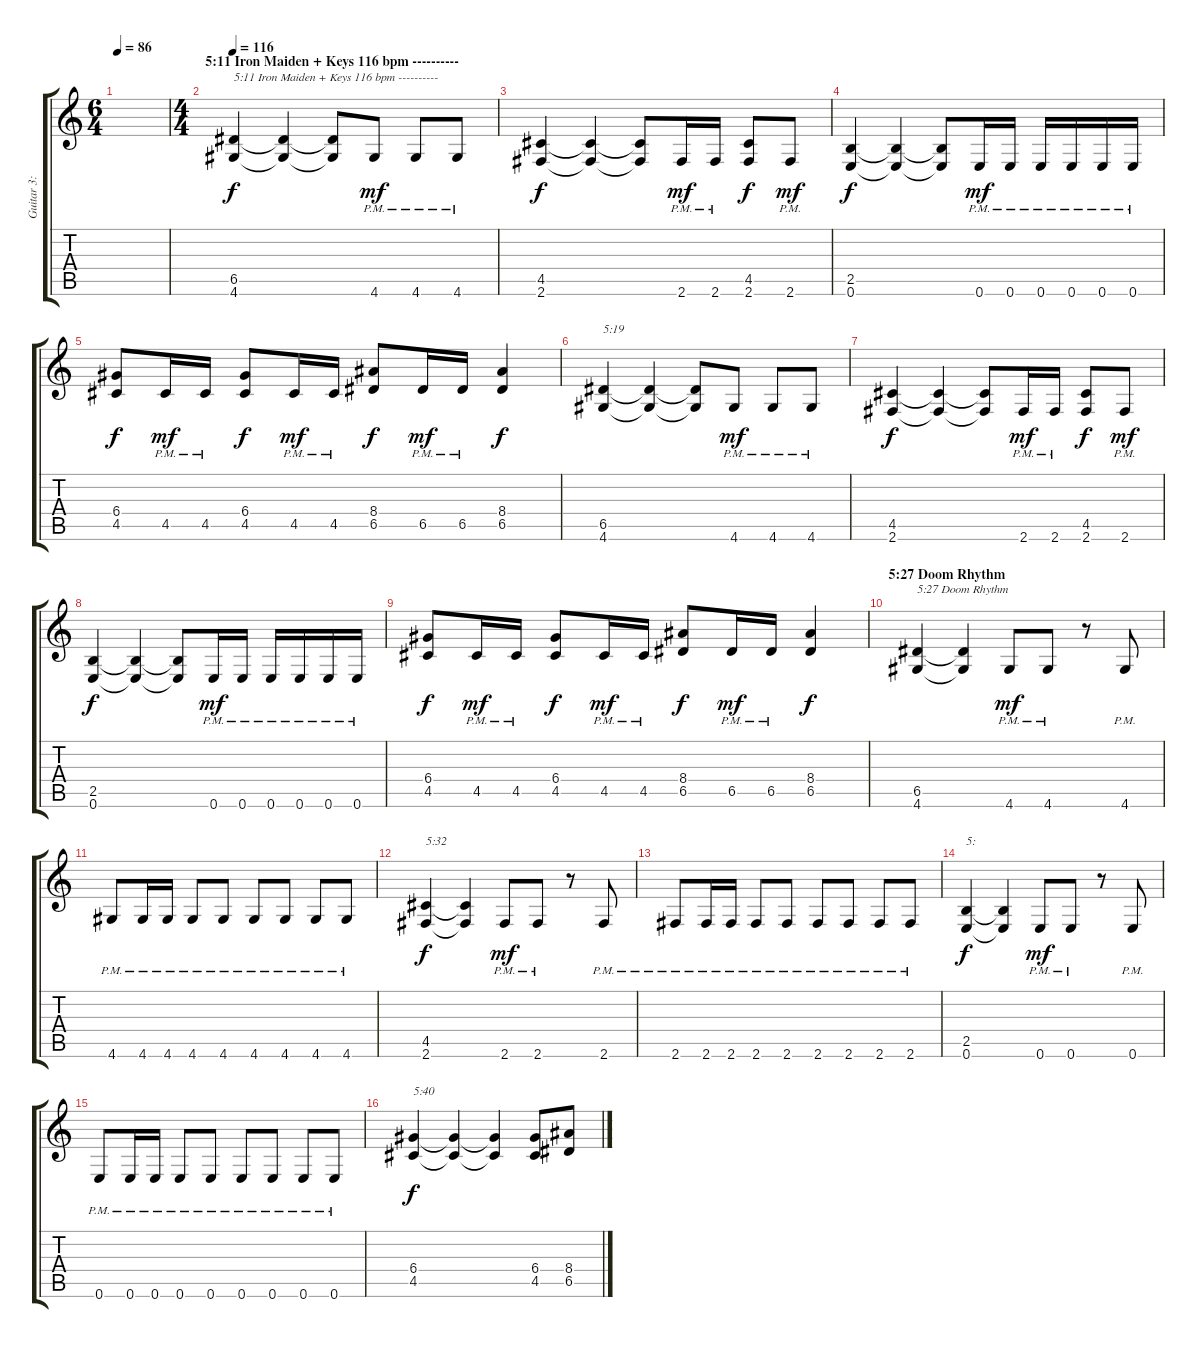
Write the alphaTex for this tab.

\track ("Guitar 3: Rhythm Double & Outro" "Guitar 3: ") {instrument overdrivenguitar}
\staff {score tabs}
\tuning (E4 B3 G3 D3 A2 E2) {hide}
\ts (6 4)
\tempo 86
\clef g2
\ks c
|
\ts (4 4)
\section ("" "5:11 Iron Maiden + Keys 116 bpm ----------")
\tempo 116
(6.5 4.6).4{txt "5:11 Iron Maiden + Keys 116 bpm ----------"} (6.5{t} 4.6{t}).4 (6.5{t} 4.6{t}).8 4.6{pm}.8{dy mf} 4.6{pm}.8 4.6{pm}.8 |
(4.5 2.6).4{dy f} (4.5{t} 2.6{t}).4 (4.5{t} 2.6{t}).8 2.6{pm}.16{dy mf} 2.6{pm}.16 (4.5 2.6).8{dy f} 2.6{pm}.8{dy mf} |
(2.5 0.6).4{dy f} (2.5{t} 0.6{t}).4 (2.5{t} 0.6{t}).8 0.6{pm}.16{dy mf} 0.6{pm}.16 0.6{pm}.16 0.6{pm}.16 0.6{pm}.16 0.6{pm}.16 |
(6.4 4.5).8{dy f} 4.5{pm}.16{dy mf} 4.5{pm}.16 (6.4 4.5).8{dy f} 4.5{pm}.16{dy mf} 4.5{pm}.16 (8.4 6.5).8{dy f} 6.5{pm}.16{dy mf} 6.5{pm}.16 (8.4 6.5).4{dy f} |
(6.5 4.6).4{txt "5:19"} (6.5{t} 4.6{t}).4 (6.5{t} 4.6{t}).8 4.6{pm}.8{dy mf} 4.6{pm}.8 4.6{pm}.8 |
(4.5 2.6).4{dy f} (4.5{t} 2.6{t}).4 (4.5{t} 2.6{t}).8 2.6{pm}.16{dy mf} 2.6{pm}.16 (4.5 2.6).8{dy f} 2.6{pm}.8{dy mf} |
(2.5 0.6).4{dy f} (2.5{t} 0.6{t}).4 (2.5{t} 0.6{t}).8 0.6{pm}.16{dy mf} 0.6{pm}.16 0.6{pm}.16 0.6{pm}.16 0.6{pm}.16 0.6{pm}.16 |
(6.4 4.5).8{dy f} 4.5{pm}.16{dy mf} 4.5{pm}.16 (6.4 4.5).8{dy f} 4.5{pm}.16{dy mf} 4.5{pm}.16 (8.4 6.5).8{dy f} 6.5{pm}.16{dy mf} 6.5{pm}.16 (8.4 6.5).4{dy f} |
\section ("" "5:27 Doom Rhythm")
(6.5 4.6).4{txt "5:27 Doom Rhythm"} (6.5{t} 4.6{t}).4 4.6{pm}.8{dy mf} 4.6{pm}.8 r.8 4.6{pm}.8 |
4.6{pm}.8 4.6{pm}.16 4.6{pm}.16 4.6{pm}.8 4.6{pm}.8 4.6{pm}.8 4.6{pm}.8 4.6{pm}.8 4.6{pm}.8 |
(4.5 2.6).4{txt "5:32" dy f} (4.5{t} 2.6{t}).4 2.6{pm}.8{dy mf} 2.6{pm}.8 r.8 2.6{pm}.8 |
2.6{pm}.8 2.6{pm}.16 2.6{pm}.16 2.6{pm}.8 2.6{pm}.8 2.6{pm}.8 2.6{pm}.8 2.6{pm}.8 2.6{pm}.8 |
(2.5 0.6).4{txt "5:" dy f} (2.5{t} 0.6{t}).4 0.6{pm}.8{dy mf} 0.6{pm}.8 r.8 0.6{pm}.8 |
0.6{pm}.8 0.6{pm}.16 0.6{pm}.16 0.6{pm}.8 0.6{pm}.8 0.6{pm}.8 0.6{pm}.8 0.6{pm}.8 0.6{pm}.8 |
(6.4 4.5).4{txt "5:40" dy f} (6.4{t} 4.5{t}).4 (6.4{t} 4.5{t}).4 (6.4 4.5).8 (8.4 6.5).8
